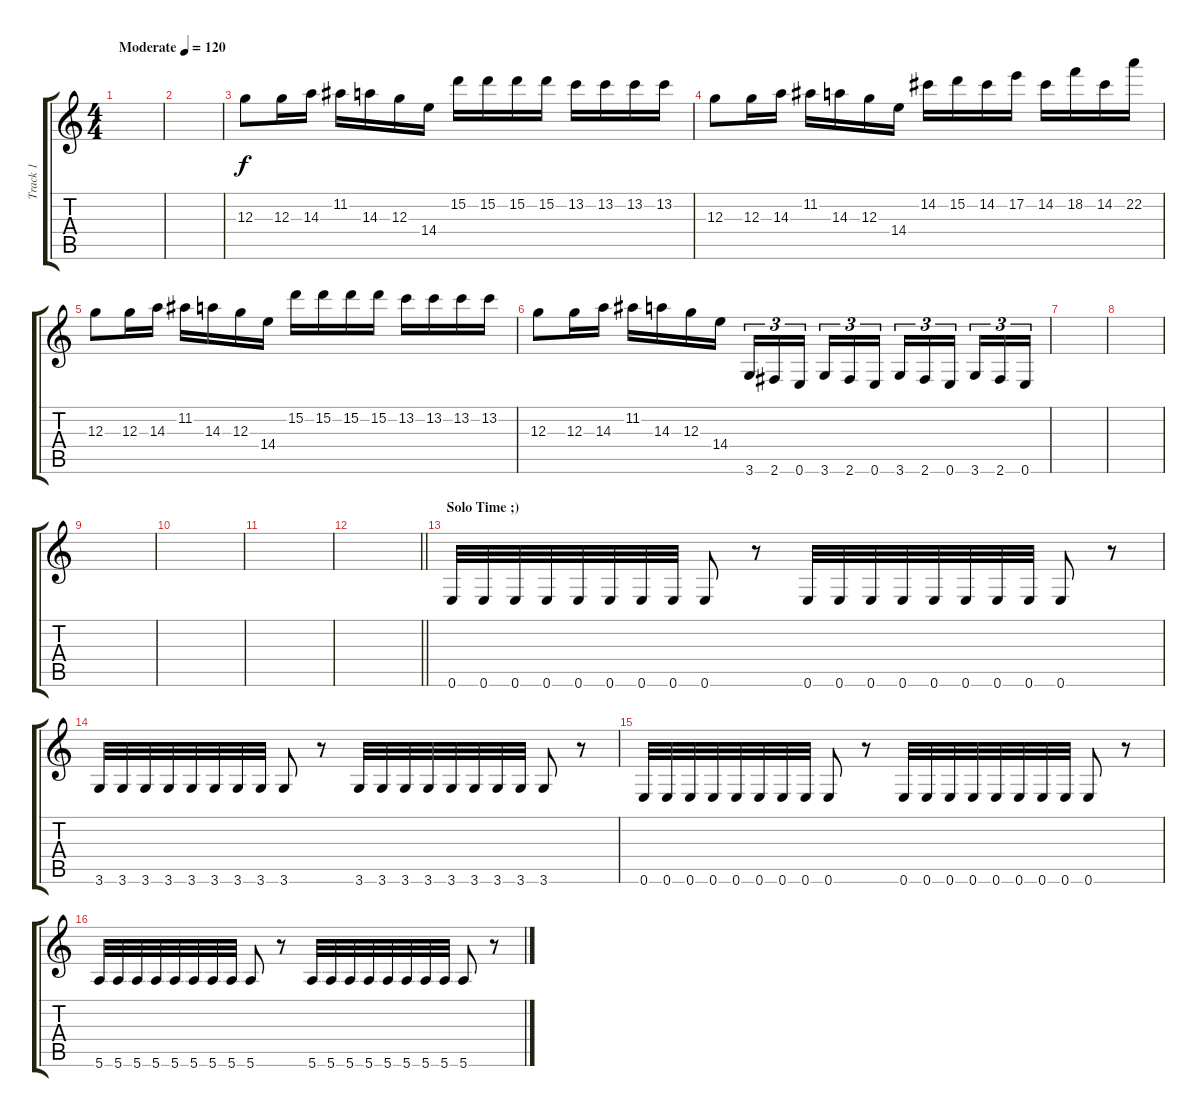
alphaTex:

\track ("Track 1" "Track 1") {instrument distortionguitar}
\staff {score tabs}
\tuning (E4 B3 G3 D3 A2 E2) {hide}
\ts (4 4)
\tempo (120 "Moderate")
\clef g2
\ks c
|
|
12.3.8 12.3.16 14.3.16 11.2.16 14.3.16 12.3.16 14.4.16 15.2.16 15.2.16 15.2.16 15.2.16 13.2.16 13.2.16 13.2.16 13.2.16 |
12.3.8 12.3.16 14.3.16 11.2.16 14.3.16 12.3.16 14.4.16 14.2.16 15.2.16 14.2.16 17.2.16 14.2.16 18.2.16 14.2.16 22.2.16 |
12.3.8 12.3.16 14.3.16 11.2.16 14.3.16 12.3.16 14.4.16 15.2.16 15.2.16 15.2.16 15.2.16 13.2.16 13.2.16 13.2.16 13.2.16 |
12.3.8 12.3.16 14.3.16 11.2.16 14.3.16 12.3.16 14.4.16 3.6.16{tu (3 2)} 2.6.16{tu (3 2)} 0.6.16{tu (3 2) beam splitsecondary} 3.6.16{tu (3 2)} 2.6.16{tu (3 2)} 0.6.16{tu (3 2)} 3.6.16{tu (3 2)} 2.6.16{tu (3 2)} 0.6.16{tu (3 2) beam splitsecondary} 3.6.16{tu (3 2)} 2.6.16{tu (3 2)} 0.6.16{tu (3 2)} |
|
|
|
|
|
\barLineRight lightlight
|
\section ("" "Solo Time ;) ")
0.6.32{instrument distortionguitar} 0.6.32 0.6.32 0.6.32 0.6.32 0.6.32 0.6.32 0.6.32 0.6.8 r.8 0.6.32 0.6.32 0.6.32 0.6.32 0.6.32 0.6.32 0.6.32 0.6.32 0.6.8 r.8 |
3.6.32 3.6.32 3.6.32 3.6.32 3.6.32 3.6.32 3.6.32 3.6.32 3.6.8 r.8 3.6.32 3.6.32 3.6.32 3.6.32 3.6.32 3.6.32 3.6.32 3.6.32 3.6.8 r.8 |
0.6.32 0.6.32 0.6.32 0.6.32 0.6.32 0.6.32 0.6.32 0.6.32 0.6.8 r.8 0.6.32 0.6.32 0.6.32 0.6.32 0.6.32 0.6.32 0.6.32 0.6.32 0.6.8 r.8 |
5.6.32 5.6.32 5.6.32 5.6.32 5.6.32 5.6.32 5.6.32 5.6.32 5.6.8 r.8 5.6.32 5.6.32 5.6.32 5.6.32 5.6.32 5.6.32 5.6.32 5.6.32 5.6.8 r.8
